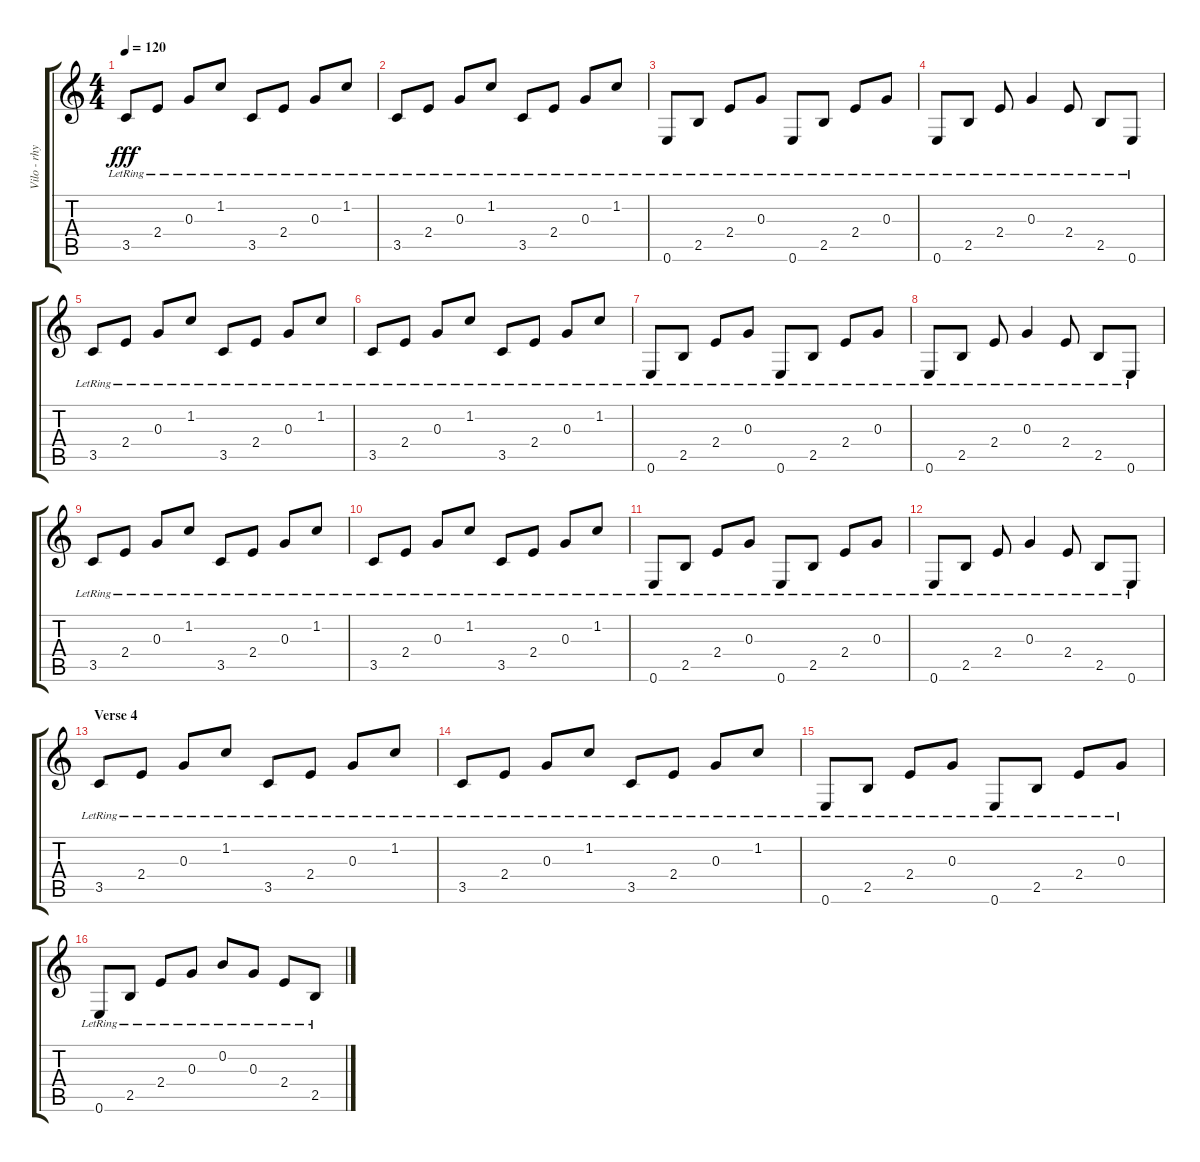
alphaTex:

\track ("Vilo - rhythm" "Vilo - rhy") {instrument acousticguitarsteel}
\staff {score tabs}
\tuning (E4 B3 G3 D3 A2 E2) {hide}
\ts (4 4)
\tempo 120
\clef g2
\ks c
3.5{lr}.8{dy fff} 2.4{lr}.8 0.3{lr}.8 1.2{lr}.8 3.5{lr}.8 2.4{lr}.8 0.3{lr}.8 1.2{lr}.8 |
3.5{lr}.8 2.4{lr}.8 0.3{lr}.8 1.2{lr}.8 3.5{lr}.8 2.4{lr}.8 0.3{lr}.8 1.2{lr}.8 |
0.6{lr}.8 2.5{lr}.8 2.4{lr}.8 0.3{lr}.8 0.6{lr}.8 2.5{lr}.8 2.4{lr}.8 0.3{lr}.8 |
0.6{lr}.8 2.5{lr}.8 2.4{lr}.8 0.3{lr}.4 2.4{lr}.8 2.5{lr}.8 0.6{lr}.8 |
3.5{lr}.8 2.4{lr}.8 0.3{lr}.8 1.2{lr}.8 3.5{lr}.8 2.4{lr}.8 0.3{lr}.8 1.2{lr}.8 |
3.5{lr}.8 2.4{lr}.8 0.3{lr}.8 1.2{lr}.8 3.5{lr}.8 2.4{lr}.8 0.3{lr}.8 1.2{lr}.8 |
0.6{lr}.8 2.5{lr}.8 2.4{lr}.8 0.3{lr}.8 0.6{lr}.8 2.5{lr}.8 2.4{lr}.8 0.3{lr}.8 |
0.6{lr}.8 2.5{lr}.8 2.4{lr}.8 0.3{lr}.4 2.4{lr}.8 2.5{lr}.8 0.6{lr}.8 |
3.5{lr}.8 2.4{lr}.8 0.3{lr}.8 1.2{lr}.8 3.5{lr}.8 2.4{lr}.8 0.3{lr}.8 1.2{lr}.8 |
3.5{lr}.8 2.4{lr}.8 0.3{lr}.8 1.2{lr}.8 3.5{lr}.8 2.4{lr}.8 0.3{lr}.8 1.2{lr}.8 |
0.6{lr}.8 2.5{lr}.8 2.4{lr}.8 0.3{lr}.8 0.6{lr}.8 2.5{lr}.8 2.4{lr}.8 0.3{lr}.8 |
0.6{lr}.8 2.5{lr}.8 2.4{lr}.8 0.3{lr}.4 2.4{lr}.8 2.5{lr}.8 0.6{lr}.8 |
\section ("" "Verse 4")
3.5{lr}.8 2.4{lr}.8 0.3{lr}.8 1.2{lr}.8 3.5{lr}.8 2.4{lr}.8 0.3{lr}.8 1.2{lr}.8 |
3.5{lr}.8 2.4{lr}.8 0.3{lr}.8 1.2{lr}.8 3.5{lr}.8 2.4{lr}.8 0.3{lr}.8 1.2{lr}.8 |
0.6{lr}.8 2.5{lr}.8 2.4{lr}.8 0.3{lr}.8 0.6{lr}.8 2.5{lr}.8 2.4{lr}.8 0.3{lr}.8 |
0.6{lr}.8 2.5{lr}.8 2.4{lr}.8 0.3{lr}.8 0.2{lr}.8 0.3{lr}.8 2.4{lr}.8 2.5{lr}.8
